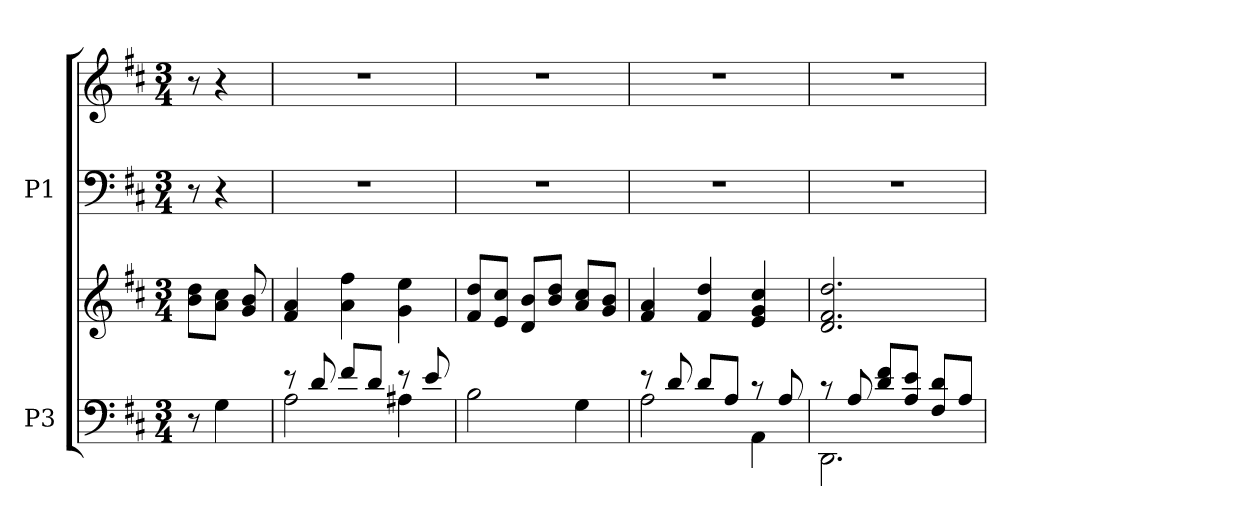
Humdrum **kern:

**kern	**kern	**kern	**kern
*part2	*part2	*part1	*part1
*staff4	*staff3	*staff2	*staff1
*I"P3	*	*I"P1	*
!!LO:PB:g=z
*clefF4	*clefG2	*clefF4	*clefG2
*k[f#c#]	*k[f#c#]	*k[f#c#]	*k[f#c#]
*D:	*D:	*D:	*D:
*M3/4	*M3/4	*M3/4	*M3/4
*MM60	*MM60	*MM60	*MM60
=1	=1	=1	=1
8r	8bi\ 8ddiL	8r	8r
4Gi\	8ai\ 8cc#iJ	4r	4r
.	8gi/ 8bi	.	.
=2	=2	=2	=2
*^	*	*	*
!	!	!	!LO:N:vis=1	!LO:N:vis=1
8r	2Ai\	4f#i/ 4ai	2.r	2.r
8di/	.	.	.	.
8f#i/L	.	4ai\ 4ff#i	.	.
8di/J	.	.	.	.
8r	4A#Xi\	4gi\ 4eei	.	.
8ei/	.	.	.	.
*v	*v	*	*	*
=3	=3	=3	=3
!	!	!LO:N:vis=1	!LO:N:vis=1
2Bi\	8f#i/ 8ddiL	2.r	2.r
.	8ei/ 8cc#iJ	.	.
.	8di/ 8biL	.	.
.	8bi/ 8ddiJ	.	.
4Gi\	8ai/ 8cc#iL	.	.
.	8gi/ 8biJ	.	.
=4	=4	=4	=4
*^	*	*	*
!	!	!	!LO:N:vis=1	!LO:N:vis=1
8r	2Ai\	4f#i/ 4ai	2.r	2.r
8di/	.	.	.	.
8di/L	.	4f#i/ 4ddi	.	.
8Ai/J	.	.	.	.
8r	4AAi\	4ei/ 4gi 4cc#i	.	.
8Ai/	.	.	.	.
=5	=5	=5	=5	=5
!	!	!	!LO:N:vis=1	!LO:N:vis=1
8r	2.DDi\	2.di/ 2.f#i 2.ddi	2.r	2.r
8Ai/	.	.	.	.
8di/ 8f#iL	.	.	.	.
8Ai/ 8eiJ	.	.	.	.
8F#i/ 8diL	.	.	.	.
8Ai/J	.	.	.	.
*v	*v	*	*	*
=	=	=	=
*-	*-	*-	*-
